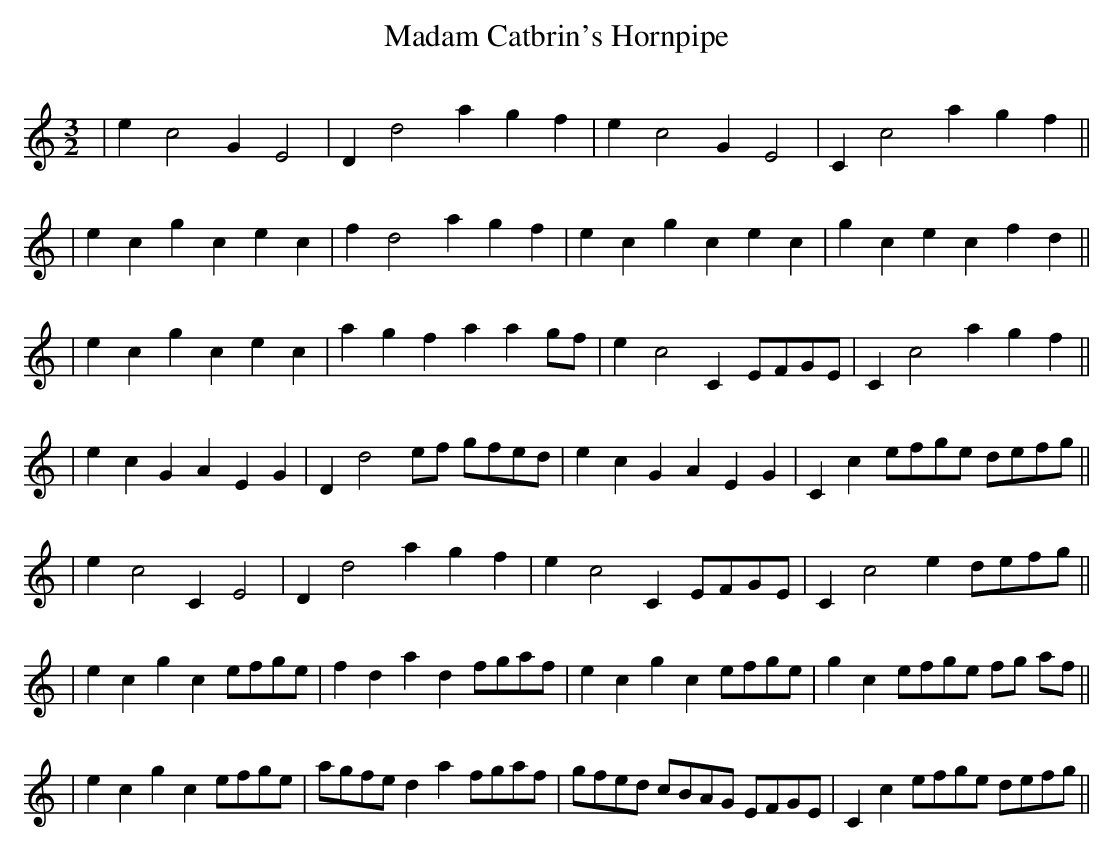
X:1
T:Madam Catbrin's Hornpipe
M:3/2
L:1/8
Q:
K:Am
| e2 c4 G2 E4 | D2 d4 a2 g2 f2 | e2 c4 G2 E4 | C2 c4 a2 g2 f2 ||!
| e2 c2 g2 c2 e2 c2 | f2 d4 a2 g2 f2 | e2 c2 g2 c2 e2 c2 | g2 c2 e2 c2 f2 d2
||!
| e2 c2 g2 c2 e2 c2 | a2 g2 f2 a2 a2 gf | e2 c4 C2 EFGE | C2 c4 a2 g2 f2 ||!
| e2 c2 G2 A2 E2 G2 | D2 d4 ef gfed | e2 c2 G2 A2 E2 G2 | C2 c2 efge defg ||!
| e2 c4 C2 E4 | D2 d4 a2 g2 f2 | e2 c4 C2 EFGE | C2 c4 e2 defg ||!
| e2 c2 g2 c2 efge | f2 d2 a2 d2 fgaf | e2 c2 g2 c2 efge | g2 c2 efge fg af
||!
| e2 c2 g2 c2 efge | agfe d2 a2 fgaf | gfed cBAG EFGE | C2 c2 efge defg ||!
